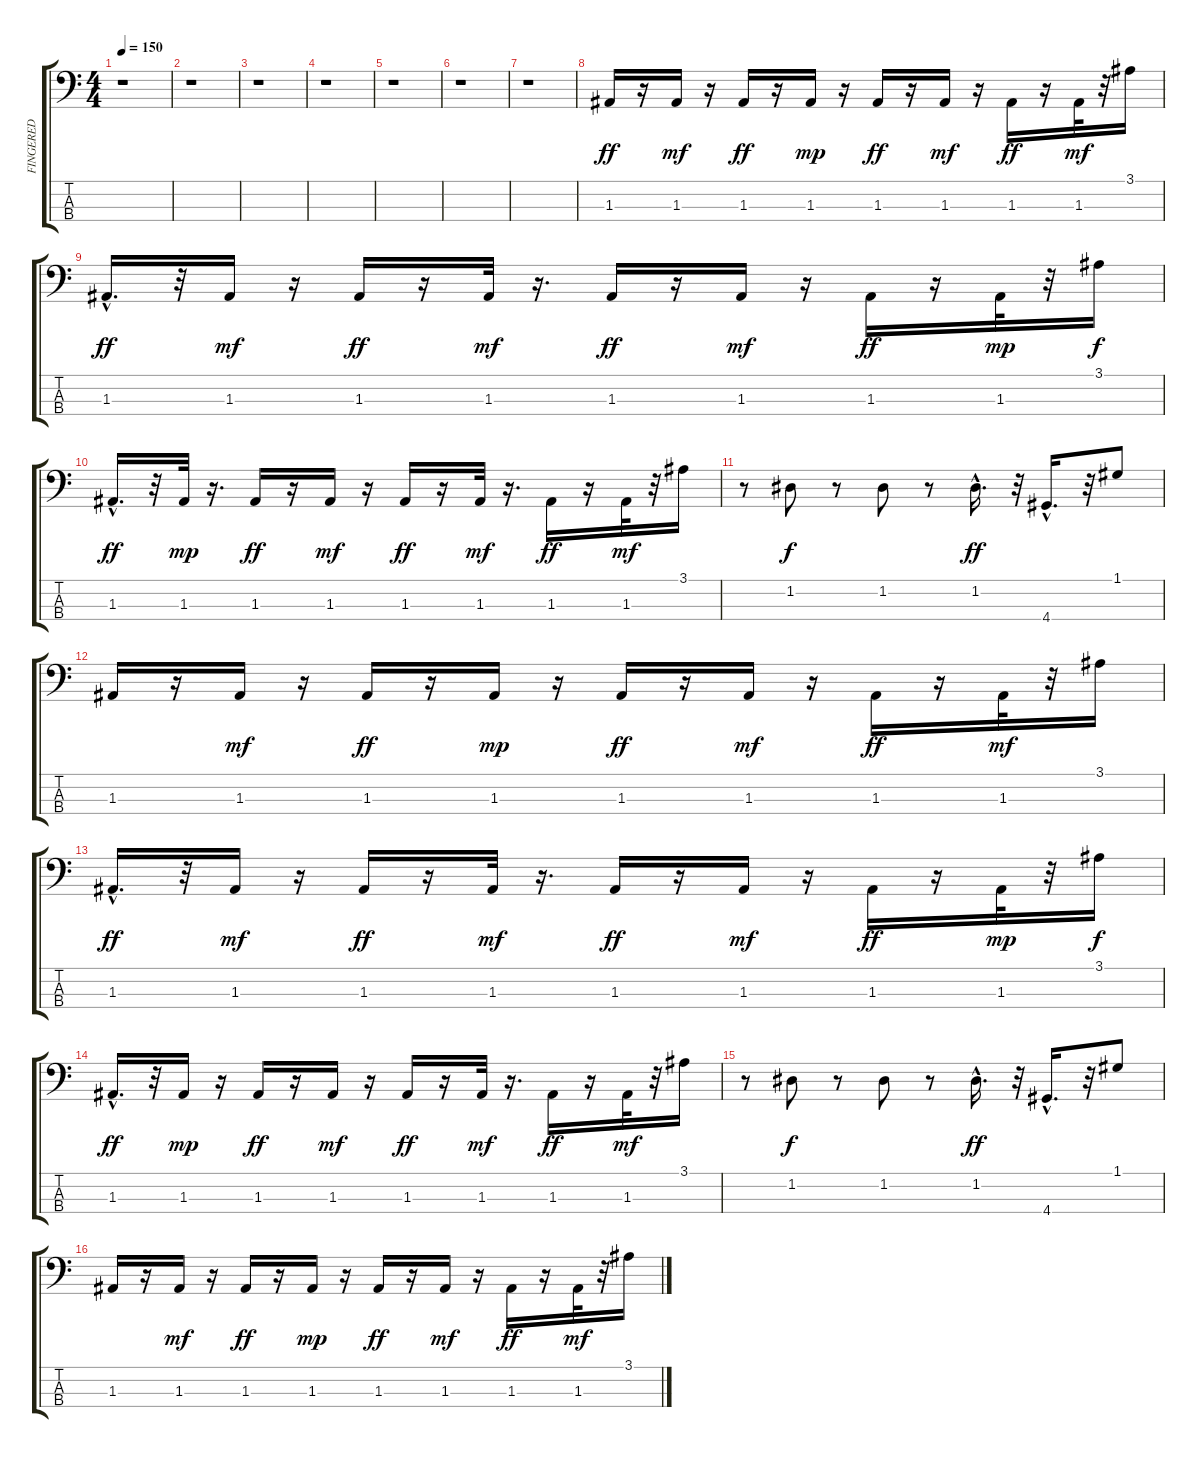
\track ("FINGERED" "FINGERED") {instrument electricbassfinger}
\staff {score tabs}
\tuning (G2 D2 A1 E1) {hide}
\ts (4 4)
\tempo 150
\clef f4
\ks c
r.1{dy ff} |
r.1 |
r.1 |
r.1 |
r.1 |
r.1 |
r.1 |
1.3.16 r.16 1.3.16{dy mf} r.16 1.3.16{dy ff} r.16 1.3.16{dy mp} r.16 1.3.16{dy ff} r.16 1.3.16{dy mf} r.16 1.3.16{dy ff} r.16 1.3.32{dy mf} r.32 3.1.16 |
1.3{hac}.16{d dy ff} r.32 1.3.16{dy mf} r.16 1.3.16{dy ff} r.16 1.3.32{dy mf} r.16{d} 1.3.16{dy ff} r.16 1.3.16{dy mf} r.16 1.3.16{dy ff} r.16 1.3.32{dy mp} r.32 3.1.16{dy f} |
1.3{hac}.16{d dy ff} r.32 1.3.32{dy mp} r.16{d} 1.3.16{dy ff} r.16 1.3.16{dy mf} r.16 1.3.16{dy ff} r.16 1.3.32{dy mf} r.16{d} 1.3.16{dy ff} r.16 1.3.32{dy mf} r.32 3.1.16 |
r.8 1.2.8{dy f} r.8 1.2.8 r.8 1.2{hac}.16{d dy ff} r.32 4.4{hac}.16{d} r.32 1.1.8 |
1.3.16 r.16 1.3.16{dy mf} r.16 1.3.16{dy ff} r.16 1.3.16{dy mp} r.16 1.3.16{dy ff} r.16 1.3.16{dy mf} r.16 1.3.16{dy ff} r.16 1.3.32{dy mf} r.32 3.1.16 |
1.3{hac}.16{d dy ff} r.32 1.3.16{dy mf} r.16 1.3.16{dy ff} r.16 1.3.32{dy mf} r.16{d} 1.3.16{dy ff} r.16 1.3.16{dy mf} r.16 1.3.16{dy ff} r.16 1.3.32{dy mp} r.32 3.1.16{dy f} |
1.3{hac}.16{d dy ff} r.32 1.3.16{dy mp} r.16 1.3.16{dy ff} r.16 1.3.16{dy mf} r.16 1.3.16{dy ff} r.16 1.3.32{dy mf} r.16{d} 1.3.16{dy ff} r.16 1.3.32{dy mf} r.32 3.1.16 |
r.8 1.2.8{dy f} r.8 1.2.8 r.8 1.2{hac}.16{d dy ff} r.32 4.4{hac}.16{d} r.32 1.1.8 |
1.3.16 r.16 1.3.16{dy mf} r.16 1.3.16{dy ff} r.16 1.3.16{dy mp} r.16 1.3.16{dy ff} r.16 1.3.16{dy mf} r.16 1.3.16{dy ff} r.16 1.3.32{dy mf} r.32 3.1.16
